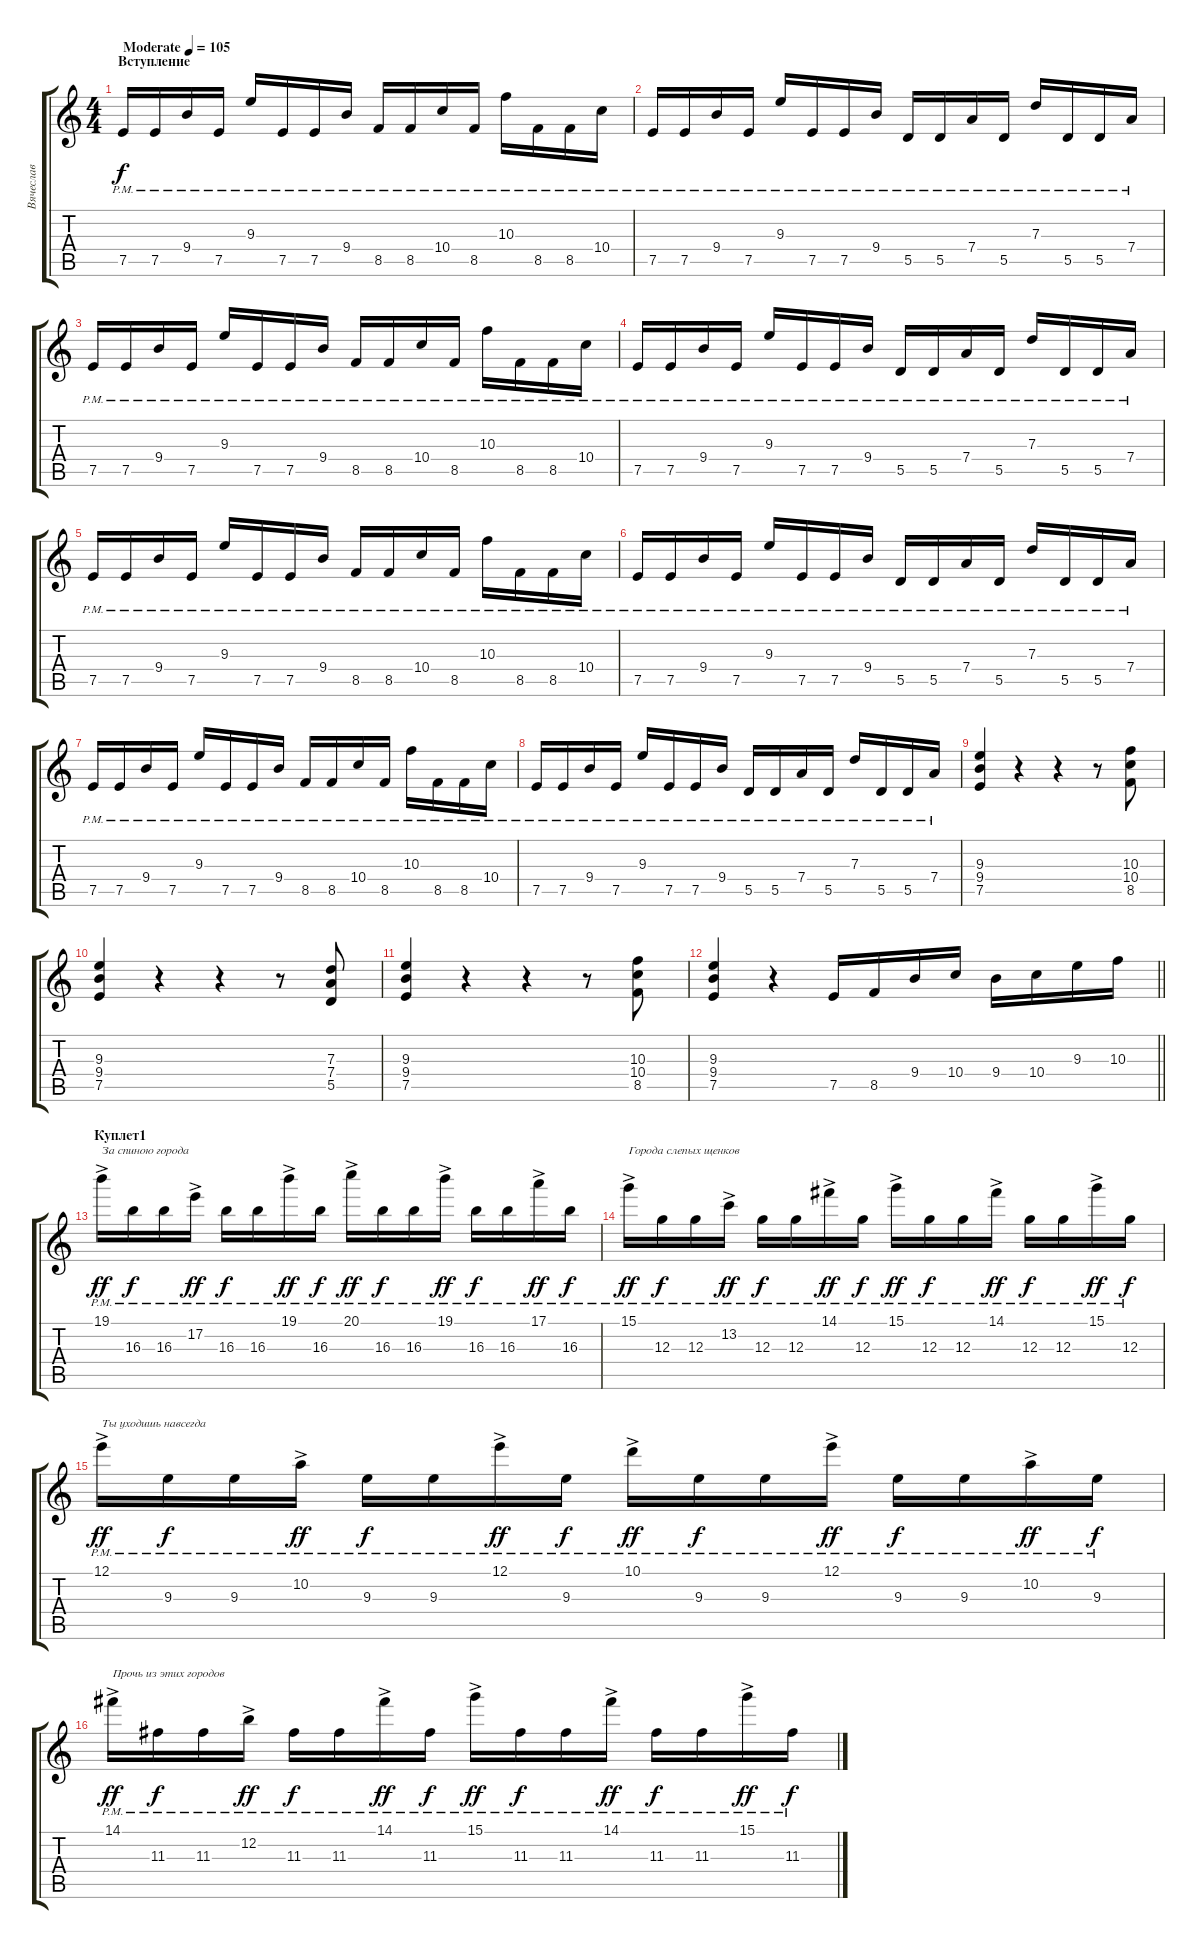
\track ("Вячеслав" "Вячеслав") {instrument distortionguitar}
\staff {score tabs}
\tuning (E4 B3 G3 D3 A2 E2) {hide}
\ts (4 4)
\section ("" "Вступление")
\tempo (105 "Moderate")
\clef g2
\ks c
7.5{pm}.16{dy f instrument distortionguitar} 7.5{pm}.16 9.4{pm}.16 7.5{pm}.16 9.3{pm}.16 7.5{pm}.16 7.5{pm}.16 9.4{pm}.16 8.5{pm}.16 8.5{pm}.16 10.4{pm}.16 8.5{pm}.16 10.3{pm}.16 8.5{pm}.16 8.5{pm}.16 10.4{pm}.16 |
7.5{pm}.16 7.5{pm}.16 9.4{pm}.16 7.5{pm}.16 9.3{pm}.16 7.5{pm}.16 7.5{pm}.16 9.4{pm}.16 5.5{pm}.16 5.5{pm}.16 7.4{pm}.16 5.5{pm}.16 7.3{pm}.16 5.5{pm}.16 5.5{pm}.16 7.4{pm}.16 |
7.5{pm}.16 7.5{pm}.16 9.4{pm}.16 7.5{pm}.16 9.3{pm}.16 7.5{pm}.16 7.5{pm}.16 9.4{pm}.16 8.5{pm}.16 8.5{pm}.16 10.4{pm}.16 8.5{pm}.16 10.3{pm}.16 8.5{pm}.16 8.5{pm}.16 10.4{pm}.16 |
7.5{pm}.16 7.5{pm}.16 9.4{pm}.16 7.5{pm}.16 9.3{pm}.16 7.5{pm}.16 7.5{pm}.16 9.4{pm}.16 5.5{pm}.16 5.5{pm}.16 7.4{pm}.16 5.5{pm}.16 7.3{pm}.16 5.5{pm}.16 5.5{pm}.16 7.4{pm}.16 |
7.5{pm}.16 7.5{pm}.16 9.4{pm}.16 7.5{pm}.16 9.3{pm}.16 7.5{pm}.16 7.5{pm}.16 9.4{pm}.16 8.5{pm}.16 8.5{pm}.16 10.4{pm}.16 8.5{pm}.16 10.3{pm}.16 8.5{pm}.16 8.5{pm}.16 10.4{pm}.16 |
7.5{pm}.16 7.5{pm}.16 9.4{pm}.16 7.5{pm}.16 9.3{pm}.16 7.5{pm}.16 7.5{pm}.16 9.4{pm}.16 5.5{pm}.16 5.5{pm}.16 7.4{pm}.16 5.5{pm}.16 7.3{pm}.16 5.5{pm}.16 5.5{pm}.16 7.4{pm}.16 |
7.5{pm}.16 7.5{pm}.16 9.4{pm}.16 7.5{pm}.16 9.3{pm}.16 7.5{pm}.16 7.5{pm}.16 9.4{pm}.16 8.5{pm}.16 8.5{pm}.16 10.4{pm}.16 8.5{pm}.16 10.3{pm}.16 8.5{pm}.16 8.5{pm}.16 10.4{pm}.16 |
7.5{pm}.16 7.5{pm}.16 9.4{pm}.16 7.5{pm}.16 9.3{pm}.16 7.5{pm}.16 7.5{pm}.16 9.4{pm}.16 5.5{pm}.16 5.5{pm}.16 7.4{pm}.16 5.5{pm}.16 7.3{pm}.16 5.5{pm}.16 5.5{pm}.16 7.4{pm}.16 |
(9.3 9.4 7.5).4 r.4 r.4 r.8 (10.3 10.4 8.5).8 |
(9.3 9.4 7.5).4 r.4 r.4 r.8 (7.3 7.4 5.5).8 |
(9.3 9.4 7.5).4 r.4 r.4 r.8 (10.3 10.4 8.5).8 |
\barLineRight lightlight
(9.3 9.4 7.5).4 r.4 7.5.16 8.5.16 9.4.16 10.4.16 9.4.16 10.4.16 9.3.16 10.3.16 |
\section ("" "Куплет1")
19.1{ac pm}.16{txt "За спиною города" dy ff} 16.3{pm}.16{dy f} 16.3{pm}.16 17.2{ac pm}.16{dy ff} 16.3{pm}.16{dy f} 16.3{pm}.16 19.1{ac pm}.16{dy ff} 16.3{pm}.16{dy f} 20.1{ac pm}.16{dy ff} 16.3{pm}.16{dy f} 16.3{pm}.16 19.1{ac pm}.16{dy ff} 16.3{pm}.16{dy f} 16.3{pm}.16 17.1{ac pm}.16{dy ff} 16.3{pm}.16{dy f} |
15.1{ac pm}.16{txt "Города слепых щенков" dy ff} 12.3{pm}.16{dy f} 12.3{pm}.16 13.2{ac pm}.16{dy ff} 12.3{pm}.16{dy f} 12.3{pm}.16 14.1{ac pm}.16{dy ff} 12.3{pm}.16{dy f} 15.1{ac pm}.16{dy ff} 12.3{pm}.16{dy f} 12.3{pm}.16 14.1{ac pm}.16{dy ff} 12.3{pm}.16{dy f} 12.3{pm}.16 15.1{ac pm}.16{dy ff} 12.3{pm}.16{dy f} |
12.1{ac pm}.16{txt "Ты уходишь навсегда" dy ff} 9.3{pm}.16{dy f} 9.3{pm}.16 10.2{ac pm}.16{dy ff} 9.3{pm}.16{dy f} 9.3{pm}.16 12.1{ac pm}.16{dy ff} 9.3{pm}.16{dy f} 10.1{ac pm}.16{dy ff} 9.3{pm}.16{dy f} 9.3{pm}.16 12.1{ac pm}.16{dy ff} 9.3{pm}.16{dy f} 9.3{pm}.16 10.2{ac pm}.16{dy ff} 9.3{pm}.16{dy f} |
14.1{ac pm}.16{txt "Прочь из этих городов" dy ff} 11.3{pm}.16{dy f} 11.3{pm}.16 12.2{ac pm}.16{dy ff} 11.3{pm}.16{dy f} 11.3{pm}.16 14.1{ac pm}.16{dy ff} 11.3{pm}.16{dy f} 15.1{ac pm}.16{dy ff} 11.3{pm}.16{dy f} 11.3{pm}.16 14.1{ac pm}.16{dy ff} 11.3{pm}.16{dy f} 11.3{pm}.16 15.1{ac pm}.16{dy ff} 11.3{pm}.16{dy f}
